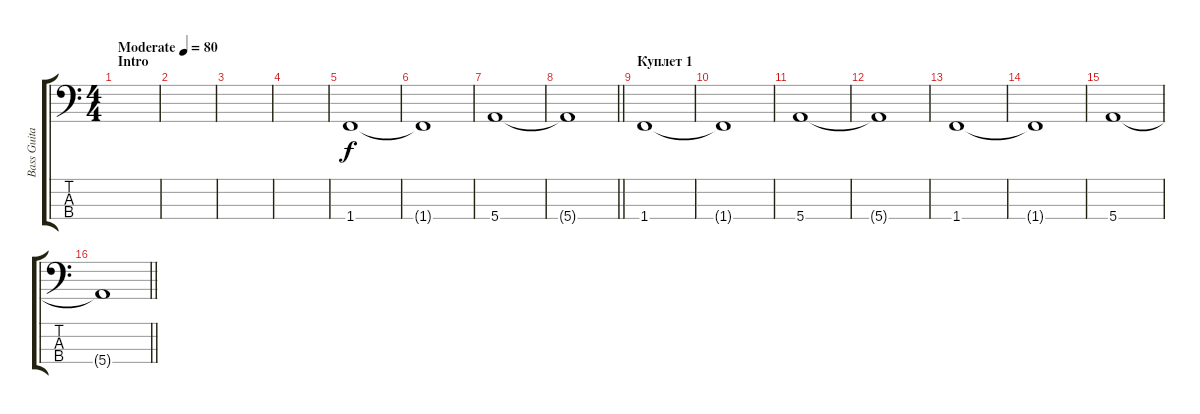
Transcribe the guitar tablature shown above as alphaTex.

\track ("Bass Guitar" "Bass Guita") {instrument electricbassfinger}
\staff {score tabs}
\tuning (G2 D2 A1 E1) {hide}
\ts (4 4)
\section ("" "Intro")
\tempo (80 "Moderate")
\clef f4
\ks c
|
|
|
|
1.4.1 |
1.4{t}.1 |
5.4.1 |
\barLineRight lightlight
5.4{t}.1 |
\section ("" "Куплет 1")
1.4.1 |
1.4{t}.1 |
5.4.1 |
5.4{t}.1 |
1.4.1 |
1.4{t}.1 |
5.4.1 |
\barLineRight lightlight
5.4{t}.1
